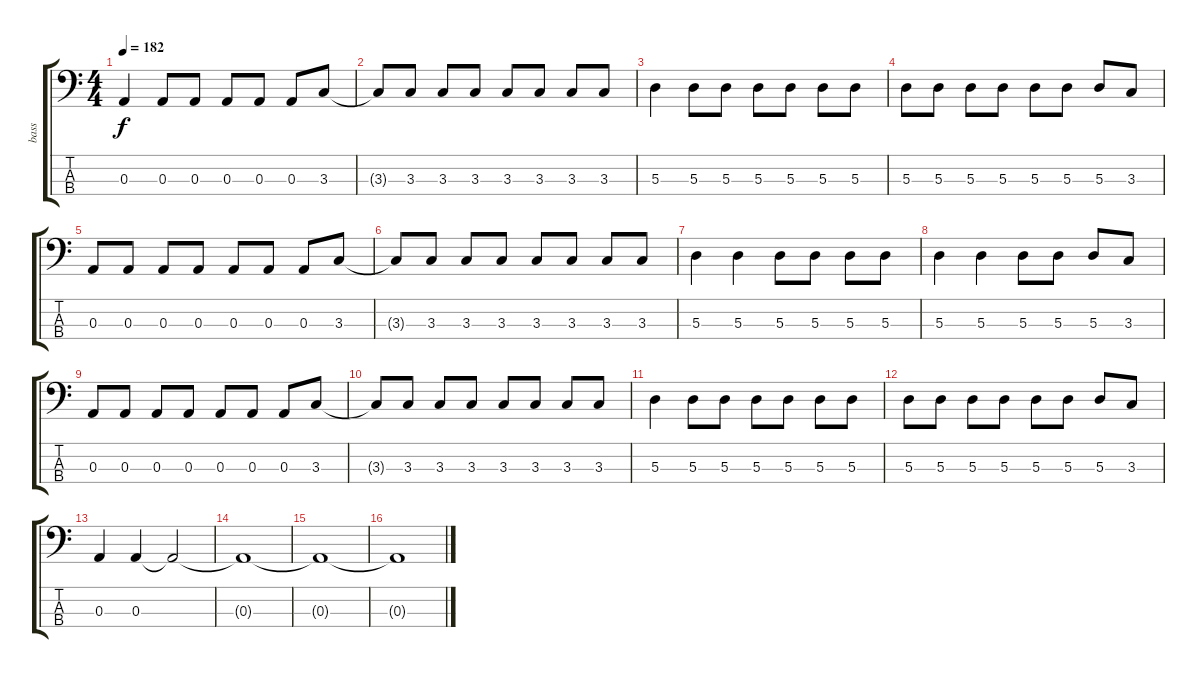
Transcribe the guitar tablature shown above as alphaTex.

\track ("bass" "bass") {instrument electricbasspick}
\staff {score tabs}
\tuning (G2 D2 A1 E1) {hide}
\ts (4 4)
\tempo 182
\clef f4
\ks c
0.3.4{dy f} 0.3.8 0.3.8 0.3.8 0.3.8 0.3.8 3.3.8 |
3.3{t}.8 3.3.8 3.3.8 3.3.8 3.3.8 3.3.8 3.3.8 3.3.8 |
5.3.4 5.3.8 5.3.8 5.3.8 5.3.8 5.3.8 5.3.8 |
5.3.8 5.3.8 5.3.8 5.3.8 5.3.8 5.3.8 5.3.8 3.3.8 |
0.3.8 0.3.8 0.3.8 0.3.8 0.3.8 0.3.8 0.3.8 3.3.8 |
3.3{t}.8 3.3.8 3.3.8 3.3.8 3.3.8 3.3.8 3.3.8 3.3.8 |
5.3.4 5.3.4 5.3.8 5.3.8 5.3.8 5.3.8 |
5.3.4 5.3.4 5.3.8 5.3.8 5.3.8 3.3.8 |
0.3.8 0.3.8 0.3.8 0.3.8 0.3.8 0.3.8 0.3.8 3.3.8 |
3.3{t}.8 3.3.8 3.3.8 3.3.8 3.3.8 3.3.8 3.3.8 3.3.8 |
5.3.4 5.3.8 5.3.8 5.3.8 5.3.8 5.3.8 5.3.8 |
5.3.8 5.3.8 5.3.8 5.3.8 5.3.8 5.3.8 5.3.8 3.3.8 |
0.3.4 0.3.4 0.3{t}.2 |
0.3{t}.1 |
0.3{t}.1 |
0.3{t}.1
